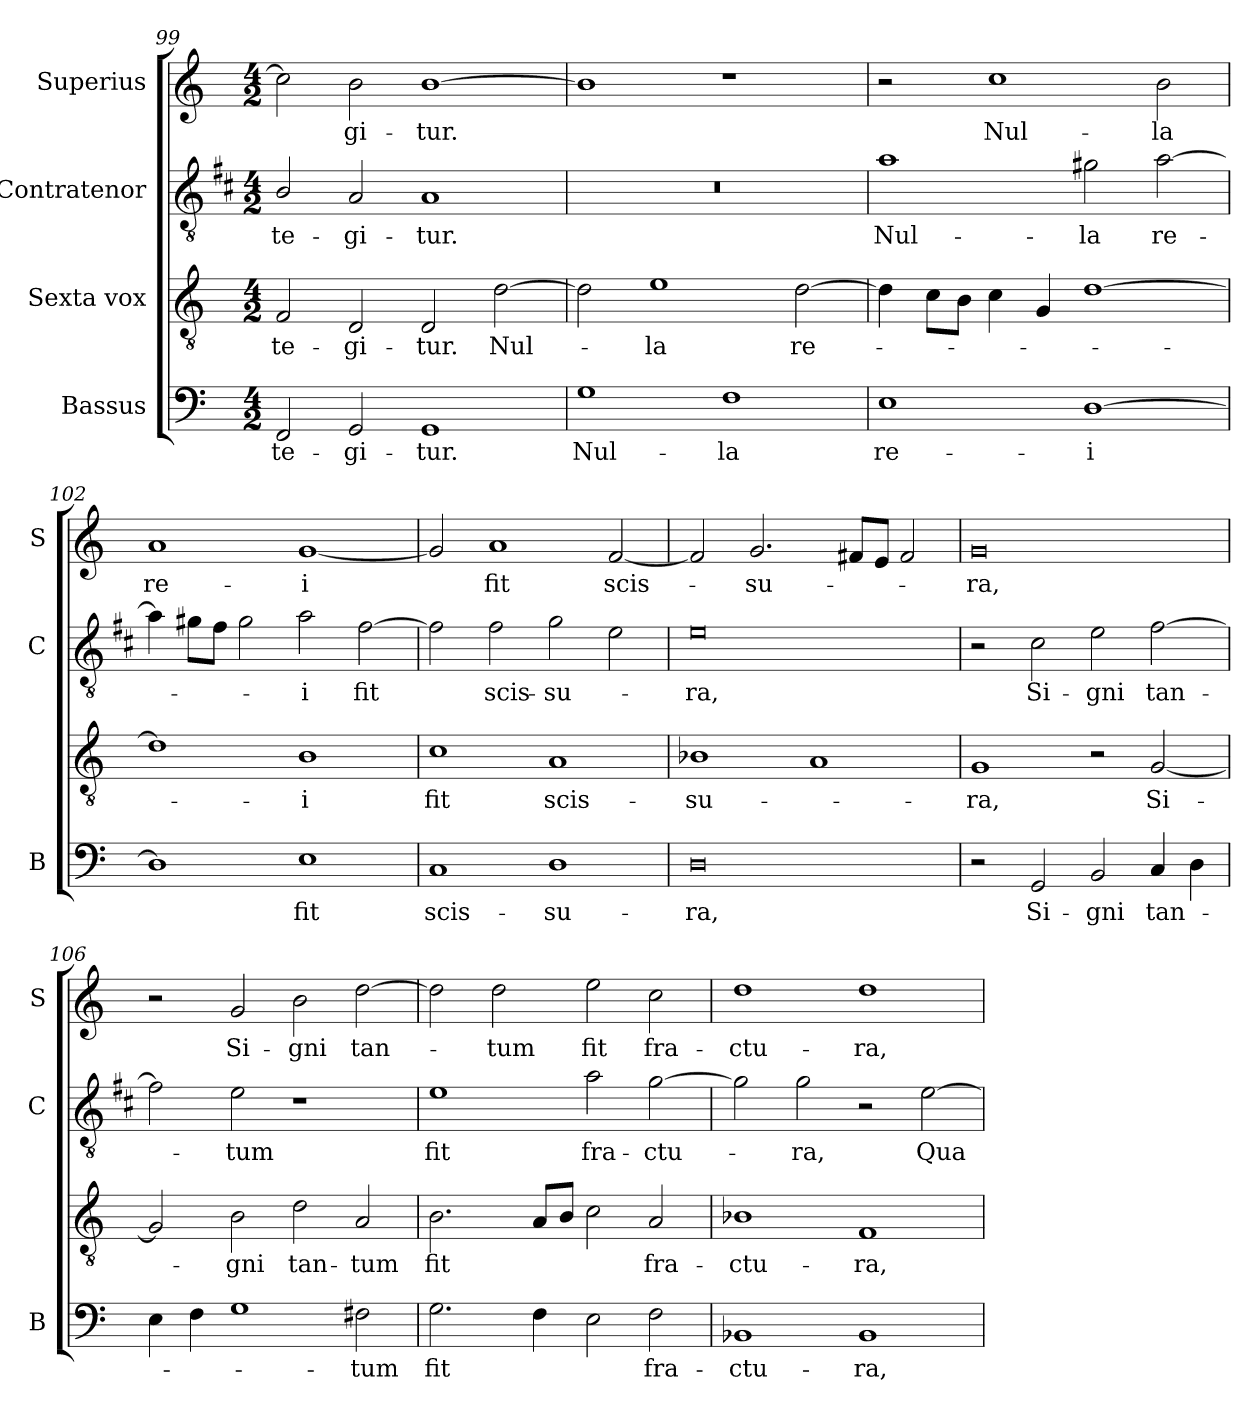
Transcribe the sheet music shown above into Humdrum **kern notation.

**kern	**text	**kern	**text	**kern	**text	**kern	**text
*part4	*part4	*part3	*part3	*part2	*part2	*part1	*part1
*staff4	*staff4	*staff3	*staff3	*staff2	*staff2	*staff1	*staff1
*I"Bassus	*	*I"Sexta vox	*	*I"Contratenor	*	*I"Superius	*
*I'B	*	*	*	*I'C	*	*I'S	*
*clefF4	*	*clefGv2	*	*clefGv2	*	*clefG2	*
*	*	*	*	*ITrd1c2	*	*	*
*k[]	*	*k[]	*	*k[]	*	*k[]	*
*C:	*	*C:	*	*C:	*	*C:	*
*M4/2	*	*M4/2	*	*M4/2	*	*M4/2	*
=99	=99	=99	=99	=99	=99	=99	=99
!	!LO:LY:b	!	!LO:LY:b	!	!LO:LY:b	!	!
2FF/	te-	2F/	te-	2A/	te-	2cc\]	.
!	!LO:LY:b	!	!LO:LY:b	!	!LO:LY:b	!	!LO:LY:b
2GG/	-gi-	2D/	-gi-	2G/	-gi-	2b\	-gi-
!	!LO:LY:b	!	!LO:LY:b	!	!LO:LY:b	!	!LO:LY:b
1GG	-tur.	2D/	-tur.	1G	-tur.	[1b	-tur.
!	!	!	!LO:LY:b	!	!	!	!
.	.	[2d\	Nul-	.	.	.	.
=100	=100	=100	=100	=100	=100	=100	=100
!	!LO:LY:b	!	!	!	!	!	!
1G	Nul-	2d\]	.	0r	.	1b]	.
!	!	!	!LO:LY:b	!	!	!	!
.	.	1e	-la	.	.	.	.
!	!LO:LY:b	!	!	!	!	!	!
1F	-la	.	.	.	.	1r	.
!	!	!	!LO:LY:b	!	!	!	!
.	.	[2d\	re-	.	.	.	.
=101	=101	=101	=101	=101	=101	=101	=101
!	!LO:LY:b	!	!	!	!LO:LY:b	!	!
1E	re-	4d\]	.	1g	Nul-	2r	.
.	.	8c\L	.	.	.	.	.
.	.	8B\J	.	.	.	.	.
!	!	!	!	!	!	!	!LO:LY:b
.	.	4c\	.	.	.	1cc	Nul-
.	.	4G/	.	.	.	.	.
!	!LO:LY:b	!	!	!	!LO:LY:b	!	!
[1D	-i	[1d	.	2f#X\	-la	.	.
!	!	!	!	!	!LO:LY:b	!	!LO:LY:b
.	.	.	.	[2g\	re-	2b\	-la
!!LO:LB:g=z
=102	=102	=102	=102	=102	=102	=102	=102
!	!	!	!	!	!	!	!LO:LY:b
1D]	.	1d]	.	4g\]	.	1a	re-
.	.	.	.	8f#X\L	.	.	.
.	.	.	.	8e\J	.	.	.
.	.	.	.	2f#\	.	.	.
!	!LO:LY:b	!	!LO:LY:b	!	!LO:LY:b	!	!LO:LY:b
1E	fit	1B	-i	2g\	-i	[1g	-i
!	!	!	!	!	!LO:LY:b	!	!
.	.	.	.	[2e\	fit	.	.
=103	=103	=103	=103	=103	=103	=103	=103
!	!LO:LY:b	!	!LO:LY:b	!	!	!	!
1C	scis-	1c	fit	2e\]	.	2g/]	.
!	!	!	!	!	!LO:LY:b	!	!LO:LY:b
.	.	.	.	2e\	scis-	1a	fit
!	!LO:LY:b	!	!LO:LY:b	!	!LO:LY:b	!	!
1D	-su-	1A	scis-	2f\	-su-	.	.
!	!	!	!	!	!	!	!LO:LY:b
.	.	.	.	2d\	.	[2f/	scis-
=104	=104	=104	=104	=104	=104	=104	=104
!	!LO:LY:b	!	!LO:LY:b	!	!LO:LY:b	!	!
0D	-ra,	1B-X	-su-	0d	-ra,	2f/]	.
!	!	!	!	!	!	!	!LO:LY:b
.	.	.	.	.	.	2.g/	-su-
.	.	1A	.	.	.	.	.
.	.	.	.	.	.	8f#X/L	.
.	.	.	.	.	.	8e/J	.
.	.	.	.	.	.	2f#/	.
=105	=105	=105	=105	=105	=105	=105	=105
!	!	!	!LO:LY:b	!	!	!	!LO:LY:b
2r	.	1G	-ra,	2r	.	0g	-ra,
!	!LO:LY:b	!	!	!	!LO:LY:b	!	!
2GG/	Si-	.	.	2B\	Si-	.	.
!	!LO:LY:b	!	!	!	!LO:LY:b	!	!
2BB/	-gni	2r	.	2d\	-gni	.	.
!	!LO:LY:b	!	!LO:LY:b	!	!LO:LY:b	!	!
4C/	tan-	[2G/	Si-	[2e\	tan-	.	.
4D\	.	.	.	.	.	.	.
=106	=106	=106	=106	=106	=106	=106	=106
4E\	.	2G/]	.	2e\]	.	2r	.
4F\	.	.	.	.	.	.	.
!	!	!	!LO:LY:b	!	!LO:LY:b	!	!LO:LY:b
1G	.	2B\	-gni	2d\	-tum	2g/	Si-
!	!	!	!LO:LY:b	!	!	!	!LO:LY:b
.	.	2d\	tan-	1r	.	2b\	-gni
!	!LO:LY:b	!	!LO:LY:b	!	!	!	!LO:LY:b
2F#X\	-tum	2A/	-tum	.	.	[2dd\	tan-
=107	=107	=107	=107	=107	=107	=107	=107
!	!LO:LY:b	!	!LO:LY:b	!	!LO:LY:b	!	!
2.G\	fit	2.B\	fit	1d	fit	2dd\]	.
!	!	!	!	!	!	!	!LO:LY:b
.	.	.	.	.	.	2dd\	-tum
4F\	.	8A/L	.	.	.	.	.
.	.	8B/J	.	.	.	.	.
!	!	!	!	!	!LO:LY:b	!	!LO:LY:b
2E\	.	2c\	.	2g\	fra-	2ee\	fit
!	!LO:LY:b	!	!LO:LY:b	!	!LO:LY:b	!	!LO:LY:b
2F\	fra-	2A/	fra-	[2f\	-ctu-	2cc\	fra-
!!LO:LB:g=z
=108	=108	=108	=108	=108	=108	=108	=108
!	!LO:LY:b	!	!LO:LY:b	!	!	!	!LO:LY:b
1BB-X	-ctu-	1B-X	-ctu-	2f\]	.	1dd	-ctu-
!	!	!	!	!	!LO:LY:b	!	!
.	.	.	.	2f\	-ra,	.	.
!	!LO:LY:b	!	!LO:LY:b	!	!	!	!LO:LY:b
1BB-	-ra,	1F	-ra,	2r	.	1dd	-ra,
!	!	!	!	!	!LO:LY:b	!	!
.	.	.	.	[2d\	Qua	.	.
=	=	=	=	=	=	=	=
*-	*-	*-	*-	*-	*-	*-	*-
